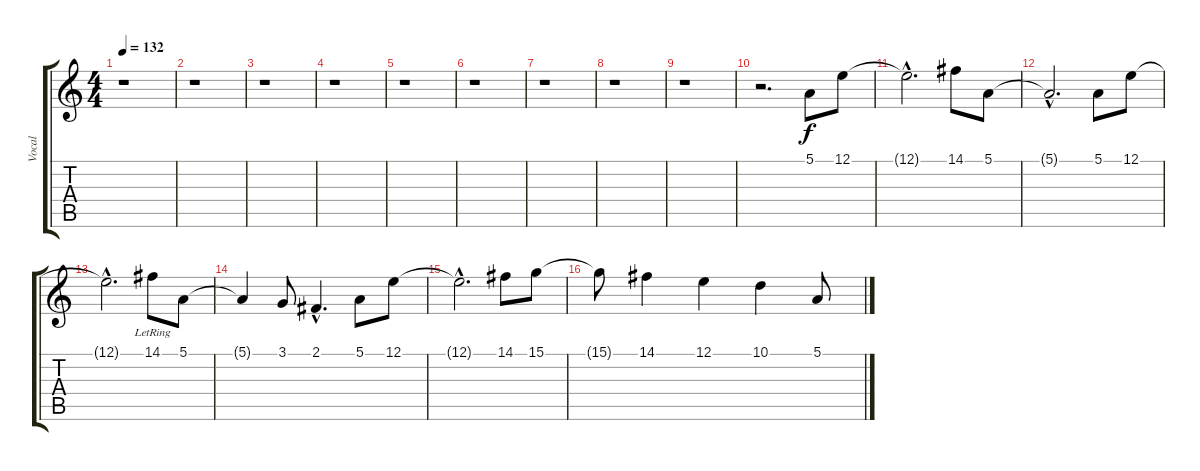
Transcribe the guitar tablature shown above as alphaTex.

\track ("Vocal" "Vocal") {instrument sopranosax}
\staff {score tabs}
\tuning (E4 B3 G3 D3 A2 E2) {hide}
\ts (4 4)
\tempo 132
\clef g2
\ks c
r.1{dy f} |
r.1 |
r.1 |
r.1 |
r.1 |
r.1 |
r.1 |
r.1 |
r.1 |
r.2{d} 5.1.8 12.1.8 |
12.1{hac t}.2{d} 14.1.8 5.1.8 |
5.1{hac t}.2{d} 5.1.8 12.1.8 |
12.1{hac t}.2{d} 14.1{lr}.8 5.1.8 |
5.1{t}.4 3.1.8 2.1{hac}.4{d} 5.1.8 12.1.8 |
12.1{hac t}.2{d} 14.1.8 15.1.8 |
15.1{t}.8 14.1.4 12.1.4 10.1.4 5.1.8
